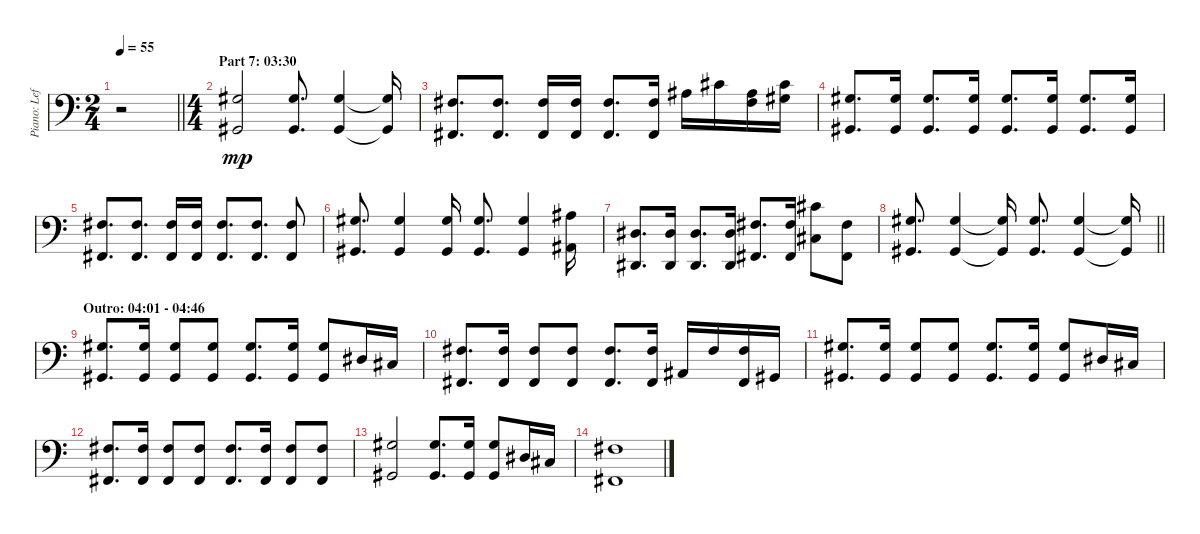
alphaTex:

\track ("Piano: Left Hand" "Piano: Lef") {instrument acousticgrandpiano}
\staff {score}
\tuning (Gb2 Db2 Ab1 Eb1 Bb0) {hide}
\ts (2 4)
\tempo 55
\clef f4
\barLineRight lightlight
\ks c
r.2{dy f} |
\ts (4 4)
\section ("" "Part 7: 03:30")
(14.1 12.3).2{dy mp} (14.1 12.3).8{d} (14.1 12.3).4 (14.1{t} 12.3{t}).16 |
(12.1 10.3).8{d} (12.1 10.3).8{d} (12.1 10.3).16 (12.1 10.3).16 (12.1 10.3).8{d} (12.1 10.3).16 16.1.16 19.1.16 (16.1 17.2).16 (19.1 19.2).16 |
(14.1 12.3).8{d} (14.1 12.3).16 (14.1 12.3).8{d} (14.1 12.3).16 (14.1 12.3).8{d} (14.1 12.3).16 (14.1 12.3).8{d} (14.1 12.3).16 |
(12.1 10.3).8{d} (12.1 10.3).8{d} (12.1 10.3).16 (12.1 10.3).16 (12.1 10.3).8{d} (12.1 10.3).8{d} (12.1 10.3).8 |
(14.1 12.3).8{d} (14.1 12.3).4 (14.1 12.3).16 (14.1 12.3).8{d} (14.1 12.3).4 (16.1 14.3).16 |
(14.2 12.4).8{d} (14.2 12.4).16 (14.2 12.4).8{d} (14.2 12.4).16 (12.1 10.3).8{d} (12.1 10.3).16 (19.1 17.3).8 (12.1 10.3).8 |
\barLineRight lightlight
(14.1 12.3).8{d} (14.1 12.3).4 (14.1{t} 12.3{t}).16 (14.1 12.3).8{d} (14.1 12.3).4 (14.1{t} 12.3{t}).16 |
\section ("" "Outro: 04:01 - 04:46")
(14.1 12.3).8{d} (14.1 12.3).16 (14.1 12.3).8 (14.1 12.3).8 (14.1 12.3).8{d} (14.1 12.3).16 (14.1 12.3).8 14.2.16 12.2.16 |
(12.1 10.3).8{d} (12.1 10.3).16 (12.1 10.3).8 (12.1 10.3).8 (12.1 10.3).8{d} (12.1 10.3).16 9.2.16 12.1.16 (12.1 10.3).16 12.3.16 |
(14.1 12.3).8{d} (14.1 12.3).16 (14.1 12.3).8 (14.1 12.3).8 (14.1 12.3).8{d} (14.1 12.3).16 (14.1 12.3).8 14.2.16 12.2.16 |
(12.1 10.3).8{d} (12.1 10.3).16 (12.1 10.3).8 (12.1 10.3).8 (12.1 10.3).8{d} (12.1 10.3).16 (12.1 10.3).8 (12.1 10.3).8 |
(14.1 12.3).2 (14.1 12.3).8{d} (14.1 12.3).16 (14.1 12.3).8 14.2.16 12.2.16 |
(12.1 10.3).1
